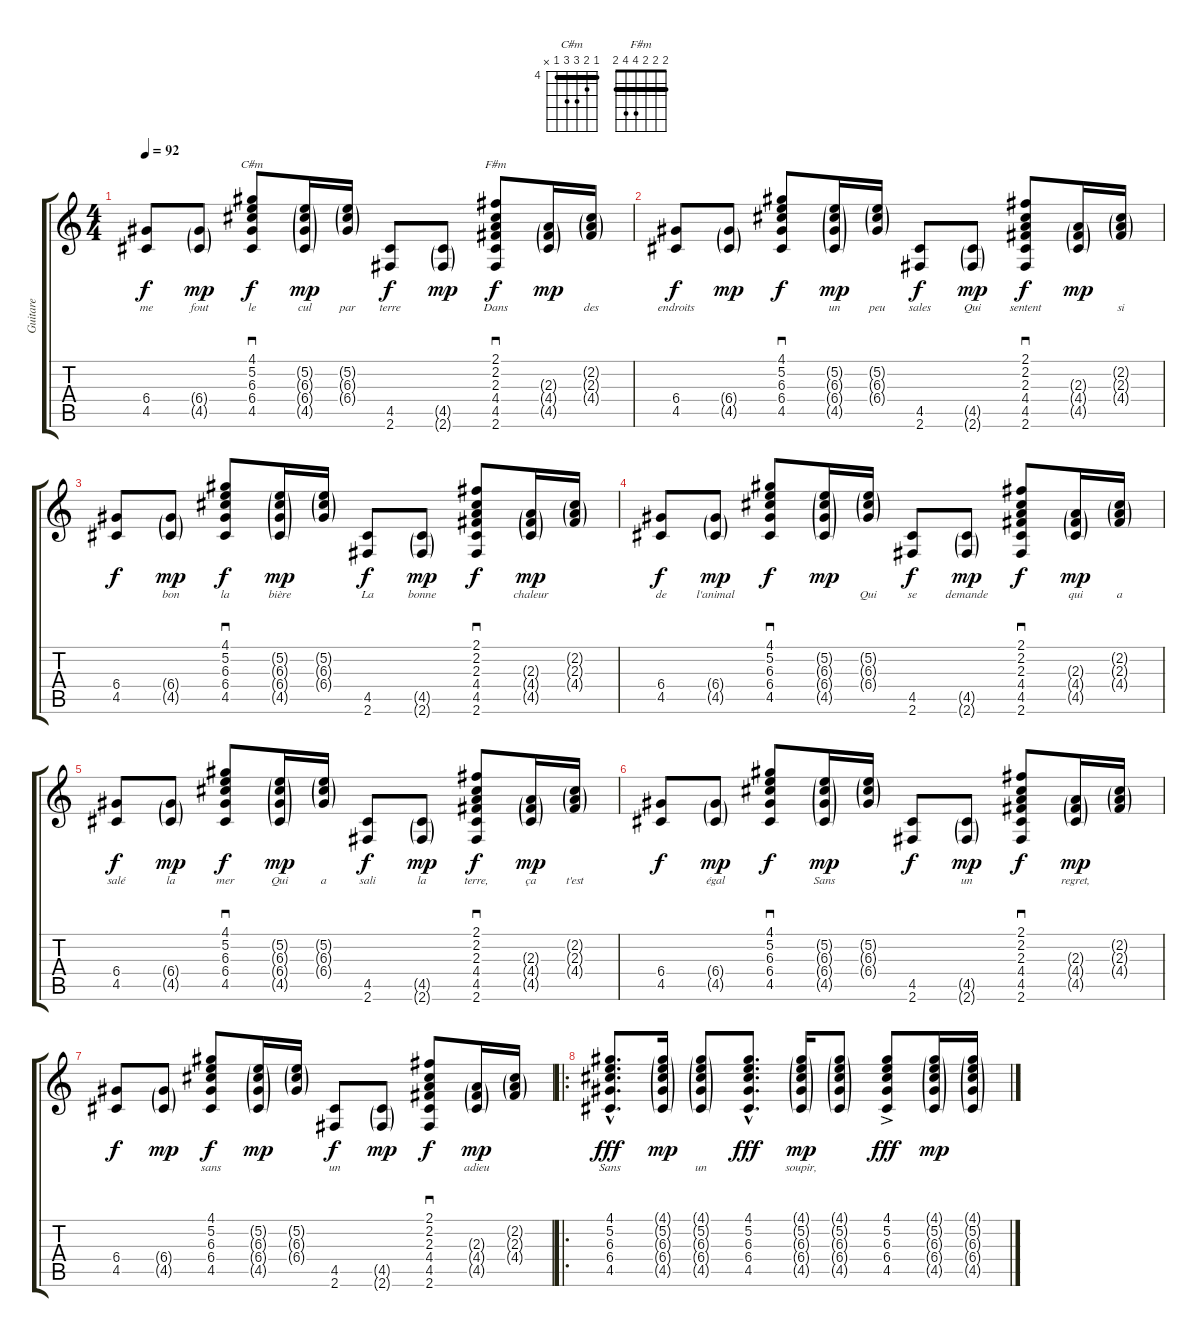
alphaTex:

\track ("Guitare" "Guitare") {instrument acousticguitarnylon}
\staff {score tabs}
\tuning (E4 B3 G3 D3 A2 E2) {hide}
\chord ("C#m" 4 5 6 6 4 x) {firstfret 4 barre 4}
\chord ("F#m" 2 2 2 4 4 2) {barre 2}
\ts (4 4)
\tempo 92
\clef g2
\ks c
(6.4 4.5).8{lyrics (0 "me") lyrics (1 "") lyrics (2 "") lyrics (3 "") lyrics (4 "") dy f} (6.4{g} 4.5{g}).8{lyrics (0 "fout") lyrics (1 "") lyrics (2 "") lyrics (3 "") lyrics (4 "") dy mp} (4.1 5.2 6.3 6.4 4.5).8{sd ch "C#m" lyrics (0 "le") lyrics (1 "") lyrics (2 "") lyrics (3 "") lyrics (4 "") dy f} (5.2{g} 6.3{g} 6.4{g} 4.5{g}).16{lyrics (0 "cul") lyrics (1 "") lyrics (2 "") lyrics (3 "") lyrics (4 "") dy mp} (5.2{g} 6.3{g} 6.4{g}).16{lyrics (0 "par") lyrics (1 "") lyrics (2 "") lyrics (3 "") lyrics (4 "")} (4.5 2.6).8{lyrics (0 "terre") lyrics (1 "") lyrics (2 "") lyrics (3 "") lyrics (4 "") dy f} (4.5{g} 2.6{g}).8{lyrics (0 "") lyrics (1 "") lyrics (2 "") lyrics (3 "") lyrics (4 "") dy mp} (2.1 2.2 2.3 4.4 4.5 2.6).8{sd ch "F#m" lyrics (0 "Dans") lyrics (1 "") lyrics (2 "") lyrics (3 "") lyrics (4 "") dy f} (2.3{g} 4.4{g} 4.5{g}).16{lyrics (0 "") lyrics (1 "") lyrics (2 "") lyrics (3 "") lyrics (4 "") dy mp} (2.2{g} 2.3{g} 4.4{g}).16{lyrics (0 "des") lyrics (1 "") lyrics (2 "") lyrics (3 "") lyrics (4 "")} |
(6.4 4.5).8{lyrics (0 "endroits") lyrics (1 "") lyrics (2 "") lyrics (3 "") lyrics (4 "") dy f} (6.4{g} 4.5{g}).8{lyrics (0 "") lyrics (1 "") lyrics (2 "") lyrics (3 "") lyrics (4 "") dy mp} (4.1 5.2 6.3 6.4 4.5).8{sd lyrics (0 "") lyrics (1 "") lyrics (2 "") lyrics (3 "") lyrics (4 "") dy f} (5.2{g} 6.3{g} 6.4{g} 4.5{g}).16{lyrics (0 "un") lyrics (1 "") lyrics (2 "") lyrics (3 "") lyrics (4 "") dy mp} (5.2{g} 6.3{g} 6.4{g}).16{lyrics (0 "peu") lyrics (1 "") lyrics (2 "") lyrics (3 "") lyrics (4 "")} (4.5 2.6).8{lyrics (0 "sales") lyrics (1 "") lyrics (2 "") lyrics (3 "") lyrics (4 "") dy f} (4.5{g} 2.6{g}).8{lyrics (0 "Qui") lyrics (1 "") lyrics (2 "") lyrics (3 "") lyrics (4 "") dy mp} (2.1 2.2 2.3 4.4 4.5 2.6).8{sd lyrics (0 "sentent") lyrics (1 "") lyrics (2 "") lyrics (3 "") lyrics (4 "") dy f} (2.3{g} 4.4{g} 4.5{g}).16{lyrics (0 "") lyrics (1 "") lyrics (2 "") lyrics (3 "") lyrics (4 "") dy mp} (2.2{g} 2.3{g} 4.4{g}).16{lyrics (0 "si") lyrics (1 "") lyrics (2 "") lyrics (3 "") lyrics (4 "")} |
(6.4 4.5).8{lyrics (0 "") lyrics (1 "") lyrics (2 "") lyrics (3 "") lyrics (4 "") dy f} (6.4{g} 4.5{g}).8{lyrics (0 "bon") lyrics (1 "") lyrics (2 "") lyrics (3 "") lyrics (4 "") dy mp} (4.1 5.2 6.3 6.4 4.5).8{sd lyrics (0 "la") lyrics (1 "") lyrics (2 "") lyrics (3 "") lyrics (4 "") dy f} (5.2{g} 6.3{g} 6.4{g} 4.5{g}).16{lyrics (0 "bière") lyrics (1 "") lyrics (2 "") lyrics (3 "") lyrics (4 "") dy mp} (5.2{g} 6.3{g} 6.4{g}).16{lyrics (0 "") lyrics (1 "") lyrics (2 "") lyrics (3 "") lyrics (4 "")} (4.5 2.6).8{lyrics (0 "La") lyrics (1 "") lyrics (2 "") lyrics (3 "") lyrics (4 "") dy f} (4.5{g} 2.6{g}).8{lyrics (0 "bonne") lyrics (1 "") lyrics (2 "") lyrics (3 "") lyrics (4 "") dy mp} (2.1 2.2 2.3 4.4 4.5 2.6).8{sd lyrics (0 "") lyrics (1 "") lyrics (2 "") lyrics (3 "") lyrics (4 "") dy f} (2.3{g} 4.4{g} 4.5{g}).16{lyrics (0 "chaleur") lyrics (1 "") lyrics (2 "") lyrics (3 "") lyrics (4 "") dy mp} (2.2{g} 2.3{g} 4.4{g}).16{lyrics (0 "") lyrics (1 "") lyrics (2 "") lyrics (3 "") lyrics (4 "")} |
(6.4 4.5).8{lyrics (0 "de") lyrics (1 "") lyrics (2 "") lyrics (3 "") lyrics (4 "") dy f} (6.4{g} 4.5{g}).8{lyrics (0 "l'animal") lyrics (1 "") lyrics (2 "") lyrics (3 "") lyrics (4 "") dy mp} (4.1 5.2 6.3 6.4 4.5).8{sd lyrics (0 "") lyrics (1 "") lyrics (2 "") lyrics (3 "") lyrics (4 "") dy f} (5.2{g} 6.3{g} 6.4{g} 4.5{g}).16{lyrics (0 "") lyrics (1 "") lyrics (2 "") lyrics (3 "") lyrics (4 "") dy mp} (5.2{g} 6.3{g} 6.4{g}).16{lyrics (0 "Qui") lyrics (1 "") lyrics (2 "") lyrics (3 "") lyrics (4 "")} (4.5 2.6).8{lyrics (0 "se") lyrics (1 "") lyrics (2 "") lyrics (3 "") lyrics (4 "") dy f} (4.5{g} 2.6{g}).8{lyrics (0 "demande") lyrics (1 "") lyrics (2 "") lyrics (3 "") lyrics (4 "") dy mp} (2.1 2.2 2.3 4.4 4.5 2.6).8{sd lyrics (0 "") lyrics (1 "") lyrics (2 "") lyrics (3 "") lyrics (4 "") dy f} (2.3{g} 4.4{g} 4.5{g}).16{lyrics (0 "qui") lyrics (1 "") lyrics (2 "") lyrics (3 "") lyrics (4 "") dy mp} (2.2{g} 2.3{g} 4.4{g}).16{lyrics (0 "a") lyrics (1 "") lyrics (2 "") lyrics (3 "") lyrics (4 "")} |
(6.4 4.5).8{lyrics (0 "salé") lyrics (1 "") lyrics (2 "") lyrics (3 "") lyrics (4 "") dy f} (6.4{g} 4.5{g}).8{lyrics (0 "la") lyrics (1 "") lyrics (2 "") lyrics (3 "") lyrics (4 "") dy mp} (4.1 5.2 6.3 6.4 4.5).8{sd lyrics (0 "mer") lyrics (1 "") lyrics (2 "") lyrics (3 "") lyrics (4 "") dy f} (5.2{g} 6.3{g} 6.4{g} 4.5{g}).16{lyrics (0 "Qui") lyrics (1 "") lyrics (2 "") lyrics (3 "") lyrics (4 "") dy mp} (5.2{g} 6.3{g} 6.4{g}).16{lyrics (0 "a") lyrics (1 "") lyrics (2 "") lyrics (3 "") lyrics (4 "")} (4.5 2.6).8{lyrics (0 "sali") lyrics (1 "") lyrics (2 "") lyrics (3 "") lyrics (4 "") dy f} (4.5{g} 2.6{g}).8{lyrics (0 "la") lyrics (1 "") lyrics (2 "") lyrics (3 "") lyrics (4 "") dy mp} (2.1 2.2 2.3 4.4 4.5 2.6).8{sd lyrics (0 "terre,") lyrics (1 "") lyrics (2 "") lyrics (3 "") lyrics (4 "") dy f} (2.3{g} 4.4{g} 4.5{g}).16{lyrics (0 "ça") lyrics (1 "") lyrics (2 "") lyrics (3 "") lyrics (4 "") dy mp} (2.2{g} 2.3{g} 4.4{g}).16{lyrics (0 "t'est") lyrics (1 "") lyrics (2 "") lyrics (3 "") lyrics (4 "")} |
(6.4 4.5).8{lyrics (0 "") lyrics (1 "") lyrics (2 "") lyrics (3 "") lyrics (4 "") dy f} (6.4{g} 4.5{g}).8{lyrics (0 "égal") lyrics (1 "") lyrics (2 "") lyrics (3 "") lyrics (4 "") dy mp} (4.1 5.2 6.3 6.4 4.5).8{sd lyrics (0 "") lyrics (1 "") lyrics (2 "") lyrics (3 "") lyrics (4 "") dy f} (5.2{g} 6.3{g} 6.4{g} 4.5{g}).16{lyrics (0 "Sans") lyrics (1 "") lyrics (2 "") lyrics (3 "") lyrics (4 "") dy mp} (5.2{g} 6.3{g} 6.4{g}).16{lyrics (0 "") lyrics (1 "") lyrics (2 "") lyrics (3 "") lyrics (4 "")} (4.5 2.6).8{lyrics (0 "") lyrics (1 "") lyrics (2 "") lyrics (3 "") lyrics (4 "") dy f} (4.5{g} 2.6{g}).8{lyrics (0 "un") lyrics (1 "") lyrics (2 "") lyrics (3 "") lyrics (4 "") dy mp} (2.1 2.2 2.3 4.4 4.5 2.6).8{sd lyrics (0 "") lyrics (1 "") lyrics (2 "") lyrics (3 "") lyrics (4 "") dy f} (2.3{g} 4.4{g} 4.5{g}).16{lyrics (0 "regret,") lyrics (1 "") lyrics (2 "") lyrics (3 "") lyrics (4 "") dy mp} (2.2{g} 2.3{g} 4.4{g}).16{lyrics (0 "") lyrics (1 "") lyrics (2 "") lyrics (3 "") lyrics (4 "")} |
(6.4 4.5).8{lyrics (0 "") lyrics (1 "") lyrics (2 "") lyrics (3 "") lyrics (4 "") dy f} (6.4{g} 4.5{g}).8{lyrics (0 "") lyrics (1 "") lyrics (2 "") lyrics (3 "") lyrics (4 "") dy mp} (4.1 5.2 6.3 6.4 4.5).8{lyrics (0 "sans") lyrics (1 "") lyrics (2 "") lyrics (3 "") lyrics (4 "") dy f} (5.2{g} 6.3{g} 6.4{g} 4.5{g}).16{lyrics (0 "") lyrics (1 "") lyrics (2 "") lyrics (3 "") lyrics (4 "") dy mp} (5.2{g} 6.3{g} 6.4{g}).16{lyrics (0 "") lyrics (1 "") lyrics (2 "") lyrics (3 "") lyrics (4 "")} (4.5 2.6).8{lyrics (0 "un") lyrics (1 "") lyrics (2 "") lyrics (3 "") lyrics (4 "") dy f} (4.5{g} 2.6{g}).8{lyrics (0 "") lyrics (1 "") lyrics (2 "") lyrics (3 "") lyrics (4 "") dy mp} (2.1 2.2 2.3 4.4 4.5 2.6).8{sd lyrics (0 "") lyrics (1 "") lyrics (2 "") lyrics (3 "") lyrics (4 "") dy f} (2.3{g} 4.4{g} 4.5{g}).16{lyrics (0 "adieu") lyrics (1 "") lyrics (2 "") lyrics (3 "") lyrics (4 "") dy mp} (2.2{g} 2.3{g} 4.4{g}).16{lyrics (0 "") lyrics (1 "") lyrics (2 "") lyrics (3 "") lyrics (4 "")} |
\ro
(4.1{hac} 5.2{hac} 6.3{hac} 6.4{hac} 4.5{hac}).8{d lyrics (0 "Sans") lyrics (1 "") lyrics (2 "") lyrics (3 "") lyrics (4 "") dy fff} (4.1{g} 5.2{g} 6.3{g} 6.4{g} 4.5{g}).16{lyrics (0 "") lyrics (1 "") lyrics (2 "") lyrics (3 "") lyrics (4 "") dy mp} (4.1{g} 5.2{g} 6.3{g} 6.4{g} 4.5{g}).8{lyrics (0 "un") lyrics (1 "") lyrics (2 "") lyrics (3 "") lyrics (4 "")} (4.1{hac} 5.2{hac} 6.3{hac} 6.4{hac} 4.5{hac}).8{d lyrics (0 "") lyrics (1 "") lyrics (2 "") lyrics (3 "") lyrics (4 "") dy fff} (4.1{g} 5.2{g} 6.3{g} 6.4{g} 4.5{g}).16{lyrics (0 "soupir,") lyrics (1 "") lyrics (2 "") lyrics (3 "") lyrics (4 "") dy mp} (4.1{g} 5.2{g} 6.3{g} 6.4{g} 4.5{g}).8{lyrics (0 "") lyrics (1 "") lyrics (2 "") lyrics (3 "") lyrics (4 "")} (4.1{ac} 5.2 6.3 6.4 4.5).8{lyrics (0 "") lyrics (1 "") lyrics (2 "") lyrics (3 "") lyrics (4 "") dy fff} (4.1{g} 5.2{g} 6.3{g} 6.4{g} 4.5{g}).16{lyrics (0 "") lyrics (1 "") lyrics (2 "") lyrics (3 "") lyrics (4 "") dy mp} (4.1{g} 5.2{g} 6.3{g} 6.4{g} 4.5{g}).16{lyrics (0 "") lyrics (1 "") lyrics (2 "") lyrics (3 "") lyrics (4 "")}
